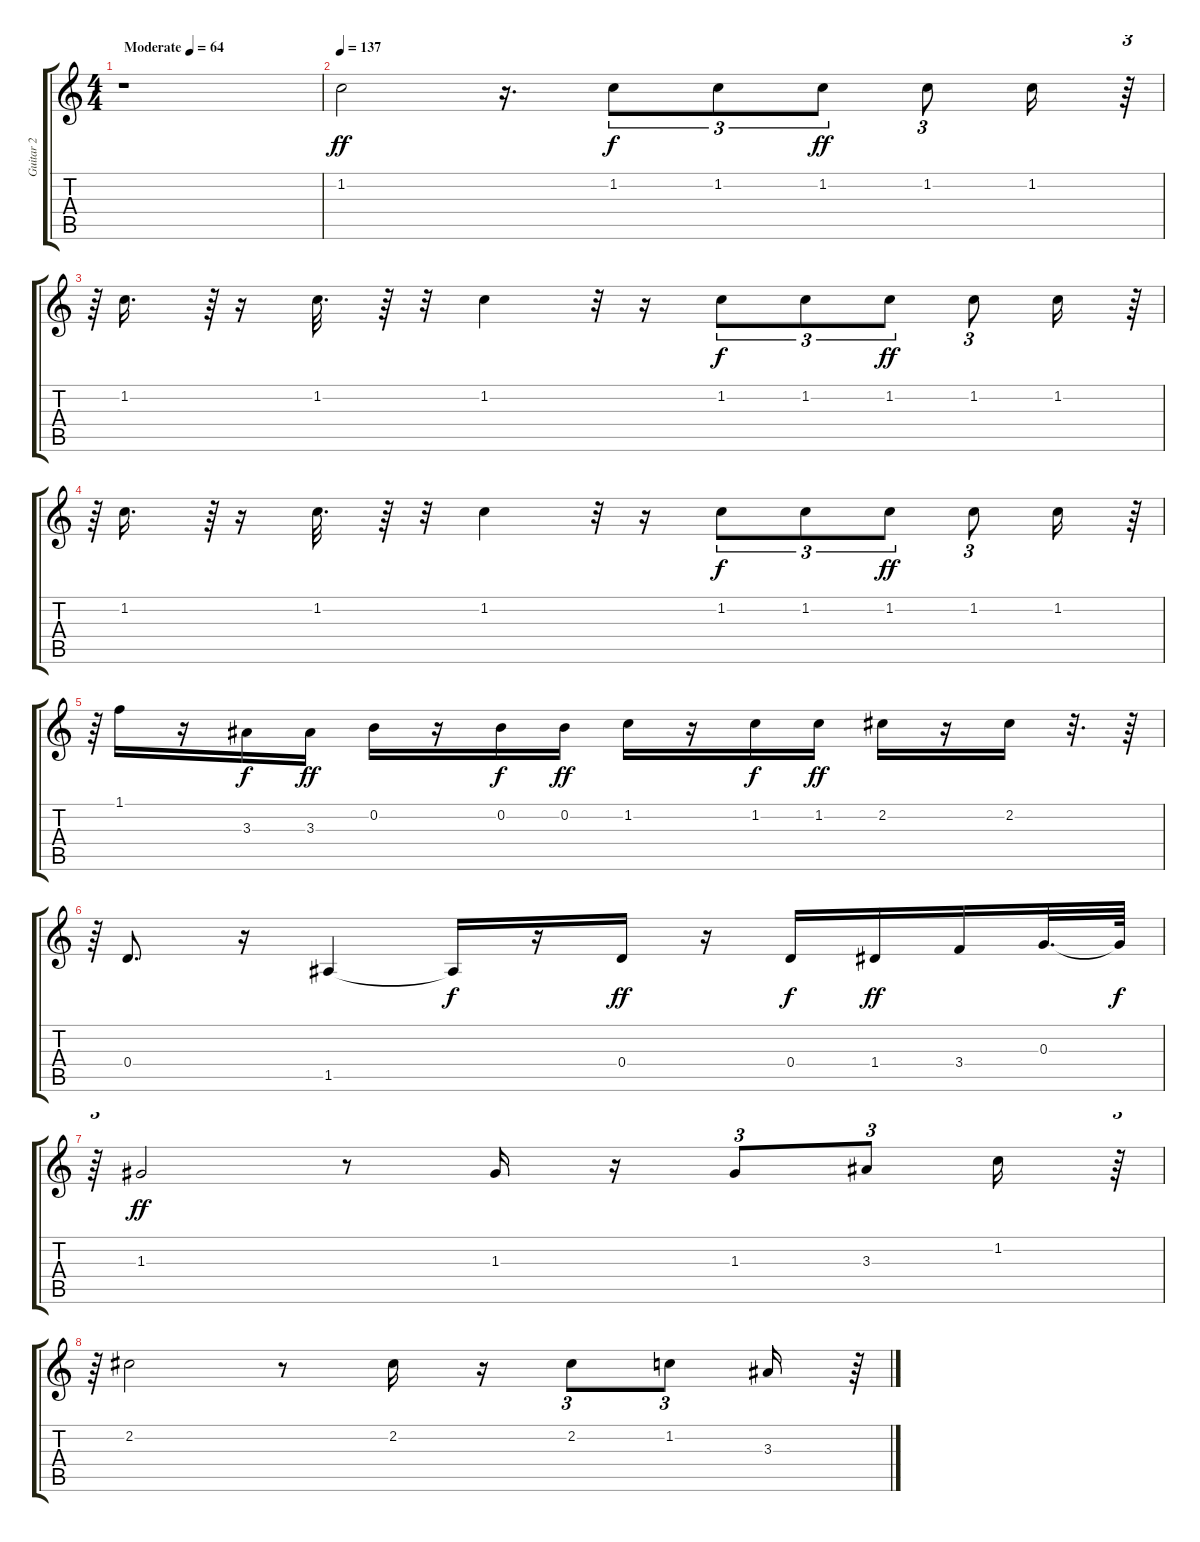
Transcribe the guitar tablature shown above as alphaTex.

\track ("Guitar 2" "Guitar 2") {instrument overdrivenguitar}
\staff {score tabs}
\tuning (E4 B3 G3 D3 A2 E2) {hide}
\ts (4 4)
\tempo (64 "Moderate")
\tempo 120
\tempo (64 "Moderate")
\clef g2
\ks c
r.1{dy ff instrument overdrivenguitar} |
\tempo 137
1.2.2 r.16{d} 1.2.8{tu (3 2) dy f} 1.2.8{tu (3 2)} 1.2.8{tu (3 2) dy ff} 1.2.8{tu (3 2)} 1.2.16 r.64{tu (3 2)} |
r.64{tu (3 2)} 1.2.16{d} r.64{tu (3 2)} r.16 1.2.32{d} r.64 r.32 1.2.4 r.32{tu (3 2)} r.16 1.2.8{tu (3 2) dy f} 1.2.8{tu (3 2)} 1.2.8{tu (3 2) dy ff} 1.2.8{tu (3 2)} 1.2.16 r.64{tu (3 2)} |
r.64{tu (3 2)} 1.2.16{d} r.64{tu (3 2)} r.16 1.2.32{d} r.64 r.32 1.2.4 r.32{tu (3 2)} r.16 1.2.8{tu (3 2) dy f} 1.2.8{tu (3 2)} 1.2.8{tu (3 2) dy ff} 1.2.8{tu (3 2)} 1.2.16 r.64{tu (3 2)} |
r.64{tu (3 2)} 1.1.16 r.16 3.3.16{dy f} 3.3.16{dy ff} 0.2.16 r.16 0.2.16{dy f} 0.2.16{dy ff} 1.2.16 r.16 1.2.16{dy f} 1.2.16{dy ff} 2.2.16 r.16 2.2.16 r.32{d} r.64 |
r.64{tu (3 2)} 0.4.8{d} r.16 1.5.4 1.5{t}.16{dy f} r.16 0.4.16{dy ff} r.16 0.4.16{dy f} 1.4.16{dy ff} 3.4.16 0.3.32{d} 0.3{t}.64{dy f} |
r.64{tu (3 2)} 1.3.2{dy ff} r.8 1.3.16 r.16 1.3.8{tu (3 2)} 3.3.8{tu (3 2)} 1.2.16 r.64{tu (3 2)} |
r.64{tu (3 2)} 2.2.2 r.8 2.2.16 r.16 2.2.8{tu (3 2)} 1.2.8{tu (3 2)} 3.3.16 r.64{tu (3 2)}
